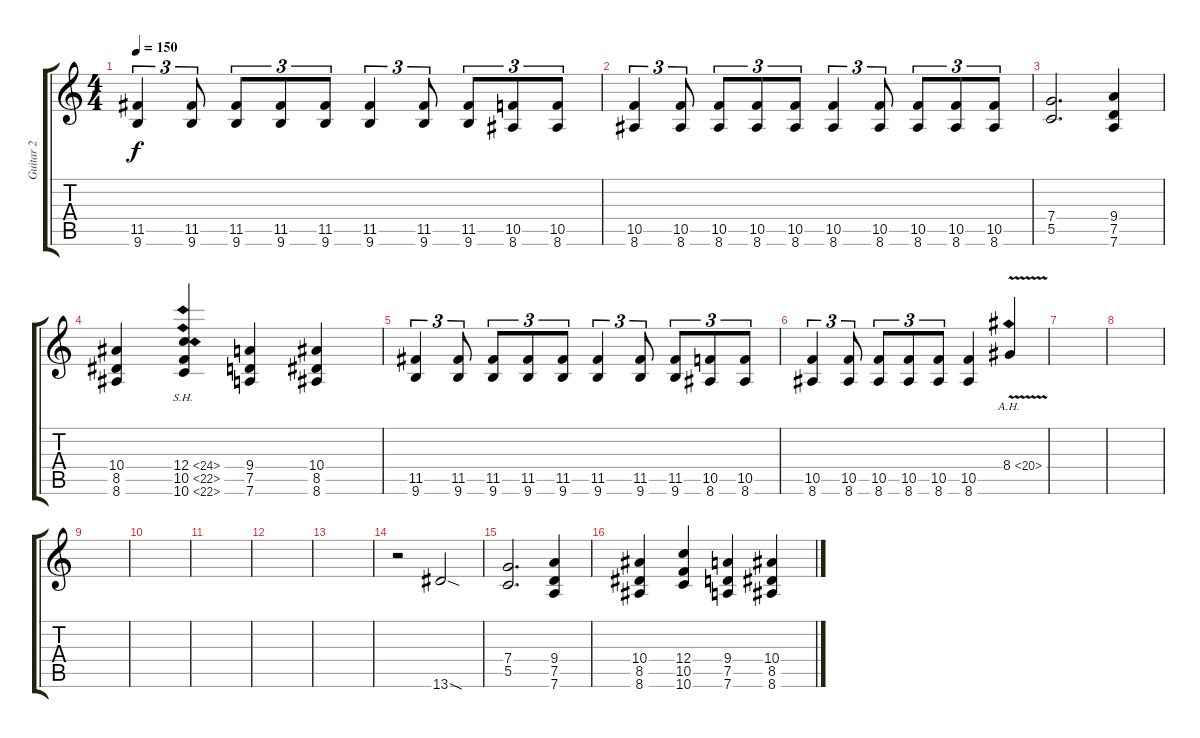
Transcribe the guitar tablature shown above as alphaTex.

\track ("Guitar 2" "Guitar 2") {instrument distortionguitar}
\staff {score tabs}
\tuning (D4 A3 F3 C3 G2 D2) {hide}
\ts (4 4)
\tempo 150
\clef g2
\ks c
(11.5 9.6).4{tu (3 2) dy f} (11.5 9.6).8{tu (3 2)} (11.5 9.6).8{tu (3 2)} (11.5 9.6).8{tu (3 2)} (11.5 9.6).8{tu (3 2)} (11.5 9.6).4{tu (3 2)} (11.5 9.6).8{tu (3 2)} (11.5 9.6).8{tu (3 2)} (10.5 8.6).8{tu (3 2)} (10.5 8.6).8{tu (3 2)} |
(10.5 8.6).4{tu (3 2)} (10.5 8.6).8{tu (3 2)} (10.5 8.6).8{tu (3 2)} (10.5 8.6).8{tu (3 2)} (10.5 8.6).8{tu (3 2)} (10.5 8.6).4{tu (3 2)} (10.5 8.6).8{tu (3 2)} (10.5 8.6).8{tu (3 2)} (10.5 8.6).8{tu (3 2)} (10.5 8.6).8{tu (3 2)} |
(7.4 5.5).2{d} (9.4 7.5 7.6).4 |
(10.4 8.5 8.6).4 (12.4{sh 12} 10.5{sh 12} 10.6{sh 12}).4 (9.4 7.5 7.6).4 (10.4 8.5 8.6).4 |
(11.5 9.6).4{tu (3 2)} (11.5 9.6).8{tu (3 2)} (11.5 9.6).8{tu (3 2)} (11.5 9.6).8{tu (3 2)} (11.5 9.6).8{tu (3 2)} (11.5 9.6).4{tu (3 2)} (11.5 9.6).8{tu (3 2)} (11.5 9.6).8{tu (3 2)} (10.5 8.6).8{tu (3 2)} (10.5 8.6).8{tu (3 2)} |
(10.5 8.6).4{tu (3 2)} (10.5 8.6).8{tu (3 2)} (10.5 8.6).8{tu (3 2)} (10.5 8.6).8{tu (3 2)} (10.5 8.6).8{tu (3 2)} (10.5 8.6).4 8.4{ah 12 v}.4 |
|
|
|
|
|
|
|
r.2 13.6{sod}.2 |
(7.4 5.5).2{d} (9.4 7.5 7.6).4 |
(10.4 8.5 8.6).4 (12.4 10.5 10.6).4 (9.4 7.5 7.6).4 (10.4 8.5 8.6).4
